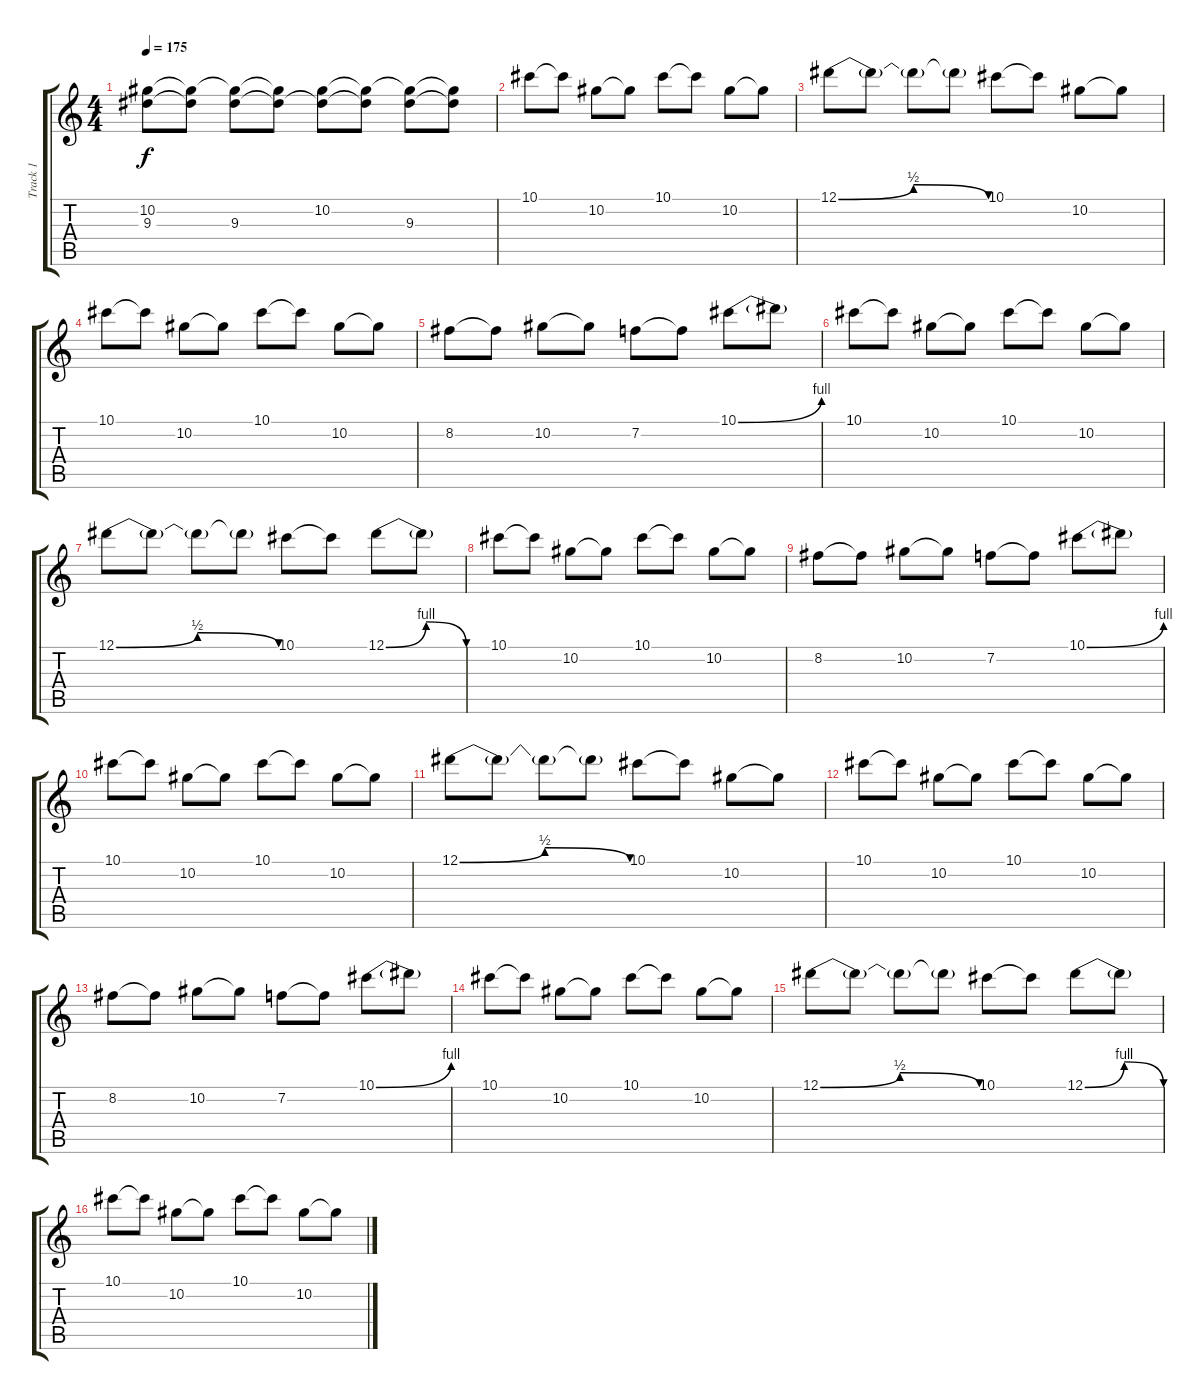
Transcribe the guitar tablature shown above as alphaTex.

\track ("Track 1" "Track 1") {instrument acousticguitarsteel}
\staff {score tabs}
\tuning (Eb4 Bb3 Gb3 Db3 Ab2 Db2) {hide}
\ts (4 4)
\tempo 175
\clef g2
\ks c
(10.2 9.3{t}).8{dy f} (10.2{t} 9.3{t}).8 (10.2{t} 9.3).8 (10.2{t} 9.3{t}).8 (10.2 9.3{t}).8 (10.2{t} 9.3{t}).8 (10.2{t} 9.3).8 (10.2{t} 9.3{t}).8 |
10.1.8 10.1{t}.8 10.2.8 10.2{t}.8 10.1.8 10.1{t}.8 10.2.8 10.2{t}.8 |
12.1{be (bendrelease 0 0 30 2 30 2 60 0)}.8 12.1{t}.8 12.1{t}.8 12.1{t}.8 10.1.8 10.1{t}.8 10.2.8 10.2{t}.8 |
10.1.8 10.1{t}.8 10.2.8 10.2{t}.8 10.1.8 10.1{t}.8 10.2.8 10.2{t}.8 |
8.2.8 8.2{t}.8 10.2.8 10.2{t}.8 7.2.8 7.2{t}.8 10.1{be (bend 0 0 60 4)}.8 10.1{t}.8 |
10.1.8 10.1{t}.8 10.2.8 10.2{t}.8 10.1.8 10.1{t}.8 10.2.8 10.2{t}.8 |
12.1{be (bendrelease 0 0 30 2 30 2 60 0)}.8 12.1{t}.8 12.1{t}.8 12.1{t}.8 10.1.8 10.1{t}.8 12.1{be (bendrelease 0 0 30 4 30 4 60 0)}.8 12.1{t}.8 |
10.1.8 10.1{t}.8 10.2.8 10.2{t}.8 10.1.8 10.1{t}.8 10.2.8 10.2{t}.8 |
8.2.8 8.2{t}.8 10.2.8 10.2{t}.8 7.2.8 7.2{t}.8 10.1{be (bend 0 0 60 4)}.8 10.1{t}.8 |
10.1.8 10.1{t}.8 10.2.8 10.2{t}.8 10.1.8 10.1{t}.8 10.2.8 10.2{t}.8 |
12.1{be (bendrelease 0 0 30 2 30 2 60 0)}.8 12.1{t}.8 12.1{t}.8 12.1{t}.8 10.1.8 10.1{t}.8 10.2.8 10.2{t}.8 |
10.1.8 10.1{t}.8 10.2.8 10.2{t}.8 10.1.8 10.1{t}.8 10.2.8 10.2{t}.8 |
8.2.8 8.2{t}.8 10.2.8 10.2{t}.8 7.2.8 7.2{t}.8 10.1{be (bend 0 0 60 4)}.8 10.1{t}.8 |
10.1.8 10.1{t}.8 10.2.8 10.2{t}.8 10.1.8 10.1{t}.8 10.2.8 10.2{t}.8 |
12.1{be (bendrelease 0 0 30 2 30 2 60 0)}.8 12.1{t}.8 12.1{t}.8 12.1{t}.8 10.1.8 10.1{t}.8 12.1{be (bendrelease 0 0 30 4 30 4 60 0)}.8 12.1{t}.8 |
10.1.8 10.1{t}.8 10.2.8 10.2{t}.8 10.1.8 10.1{t}.8 10.2.8 10.2{t}.8
